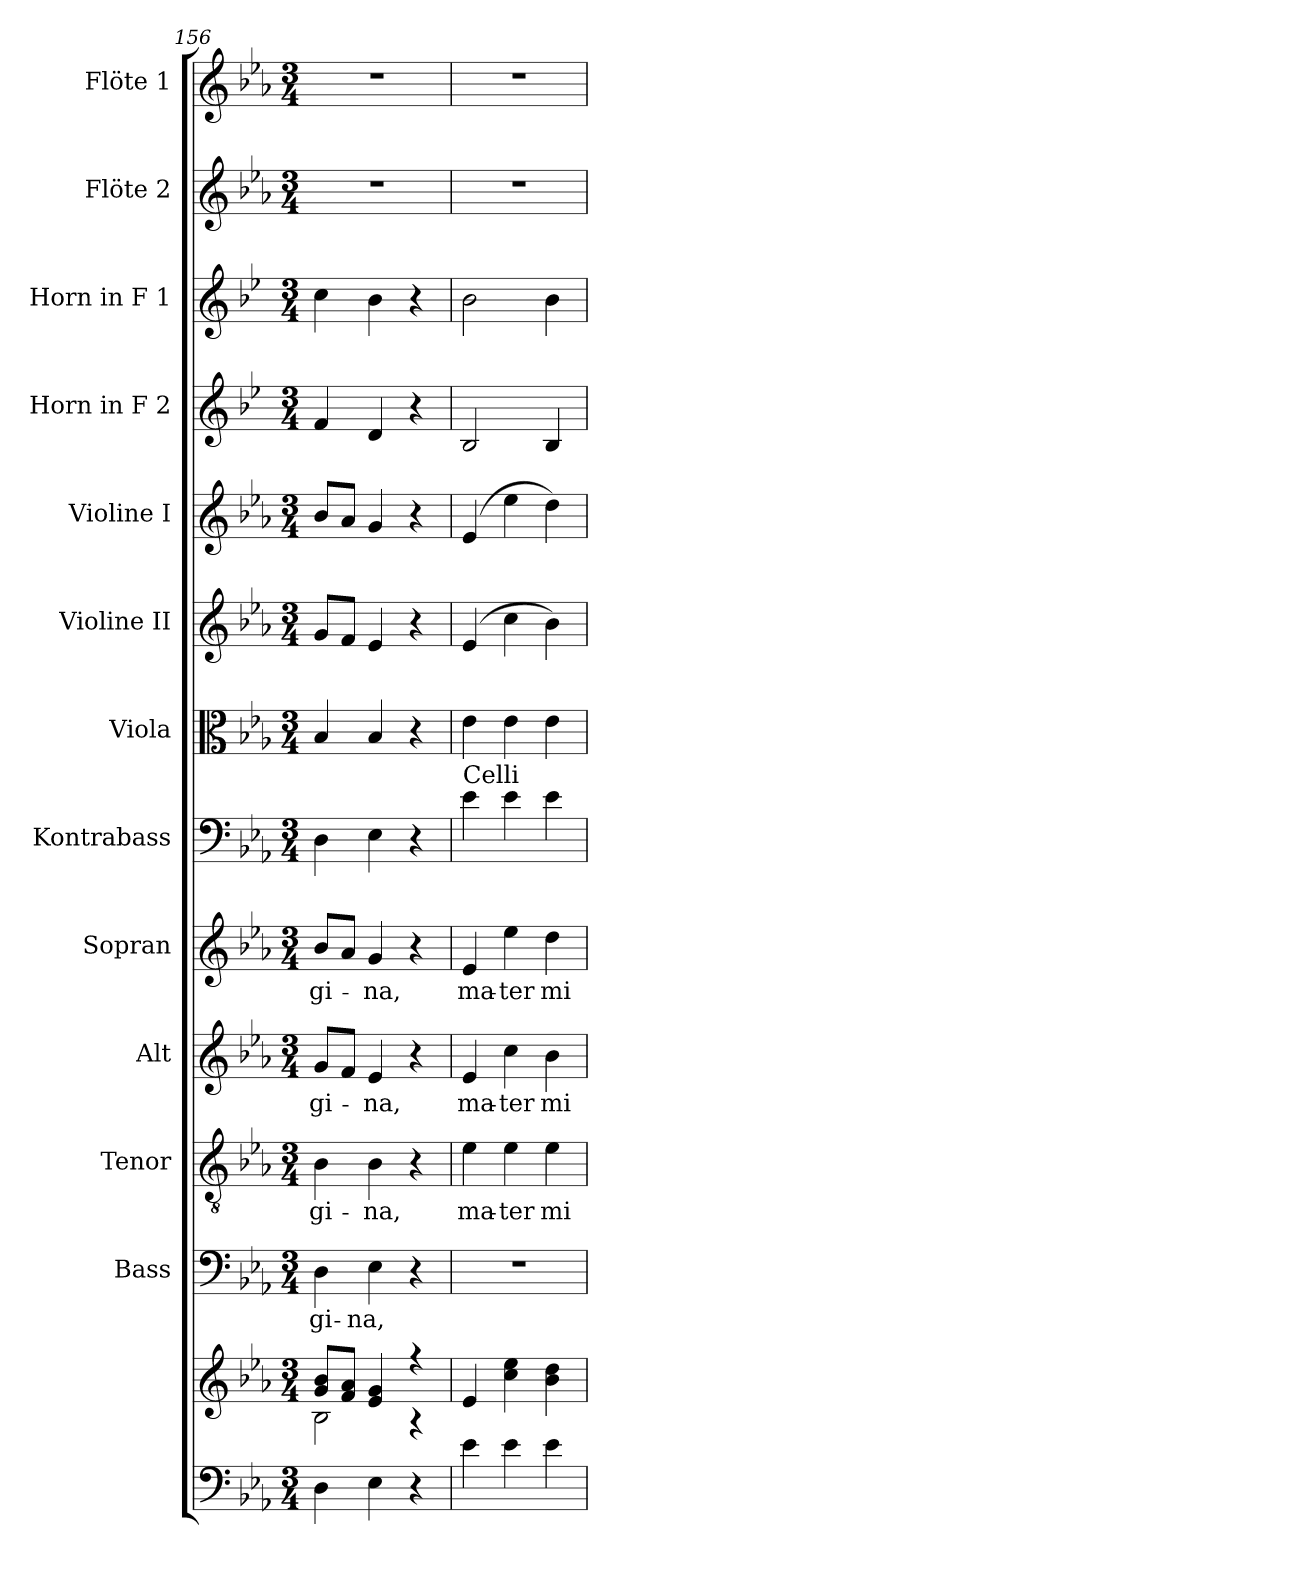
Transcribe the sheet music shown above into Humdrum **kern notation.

**kern	**kern	**kern	**text	**kern	**text	**kern	**text	**kern	**text	**kern	**kern	**kern	**kern	**kern	**kern	**kern	**kern
*part13	*part13	*part12	*part12	*part11	*part11	*part10	*part10	*part9	*part9	*part8	*part7	*part6	*part5	*part4	*part3	*part2	*part1
*staff14	*staff13	*staff12	*staff12	*staff11	*staff11	*staff10	*staff10	*staff9	*staff9	*staff8	*staff7	*staff6	*staff5	*staff4	*staff3	*staff2	*staff1
*	*	*I"Bass	*	*I"Tenor	*	*I"Alt	*	*I"Sopran	*	*I"Kontrabass	*I"Viola	*I"Violine II	*I"Violine I	*I"Horn in F 2	*I"Horn in F 1	*I"Flöte 2	*I"Flöte 1
*	*	*I'B.	*	*I'T.	*	*I'A.	*	*I'S.	*	*I'Kb.	*I'Vla.	*I'Vl. II	*I'Vl. I	*I'Hrn. F 2	*I'Hrn. F 1	*I'Fl. 2	*I'Fl. 1
*clefF4	*clefG2	*clefF4	*	*clefGv2	*	*clefG2	*	*clefG2	*	*clefF4	*clefC3	*clefG2	*clefG2	*clefG2	*clefG2	*clefG2	*clefG2
*	*	*	*	*	*	*	*	*	*	*ITrd7c12	*	*	*	*ITrd4c7	*ITrd4c7	*	*
*k[b-e-a-]	*k[b-e-a-]	*k[b-e-a-]	*	*k[b-e-a-]	*	*k[b-e-a-]	*	*k[b-e-a-]	*	*k[b-e-a-]	*k[b-e-a-]	*k[b-e-a-]	*k[b-e-a-]	*k[b-e-a-]	*k[b-e-a-]	*k[b-e-a-]	*k[b-e-a-]
*E-:	*E-:	*E-:	*	*E-:	*	*E-:	*	*E-:	*	*E-:	*E-:	*E-:	*E-:	*E-:	*E-:	*E-:	*E-:
*M3/4	*M3/4	*M3/4	*	*M3/4	*	*M3/4	*	*M3/4	*	*M3/4	*M3/4	*M3/4	*M3/4	*M3/4	*M3/4	*M3/4	*M3/4
=156	=156	=156	=156	=156	=156	=156	=156	=156	=156	=156	=156	=156	=156	=156	=156	=156	=156
*	*^	*	*	*	*	*	*	*	*	*	*	*	*	*	*	*	*
!	!	!	!	!LO:LY:b	!	!LO:LY:b	!	!LO:LY:b	!	!LO:LY:b	!	!	!	!	!	!	!	!
4D\	8g/ 8b-/L	2B-\	4D\	-gi-	4B-\	-gi-	8g/L	-gi-	8b-/L	-gi-	4DD\	4B-/	8g/L	8b-/L	4B-/	4f\	2.r	2.r
.	8f/ 8a-/J	.	.	.	.	.	8f/J	.	8a-/J	.	.	.	8f/J	8a-/J	.	.	.	.
!	!	!	!	!LO:LY:b	!	!LO:LY:b	!	!LO:LY:b	!	!LO:LY:b	!	!	!	!	!	!	!	!
4E-\	4e-/ 4g/	.	4E-\	-na,	4B-\	-na,	4e-/	-na,	4g/	-na,	4EE-\	4B-/	4e-/	4g/	4G/	4e-\	.	.
4r	4r	4r	4r	.	4r	.	4r	.	4r	.	4r	4r	4r	4r	4r	4r	.	.
=157	=157	=157	=157	=157	=157	=157	=157	=157	=157	=157	=157	=157	=157	=157	=157	=157	=157	=157
!	!	!	!	!	!	!	!	!	!	!	!LO:TX:a:t=Celli	!	!	!	!	!	!	!
!	!	!	!	!	!	!LO:LY:b	!	!LO:LY:b	!	!LO:LY:b	!	!	!	!	!	!	!	!
*	*v	*v	*	*	*	*	*	*	*	*	*	*	*	*	*	*	*	*
4e-\	4e-/	2.r	.	4e-\	ma-	4e-/	ma-	4e-/	ma-	4E-\	4e-\	(4e-/	(4e-/	2E-/	2e-\	2.r	2.r
!	!	!	!	!	!LO:LY:b	!	!LO:LY:b	!	!LO:LY:b	!	!	!	!	!	!	!	!
4e-\	4cc\ 4ee-\	.	.	4e-\	-ter	4cc\	-ter	4ee-\	-ter	4E-\	4e-\	4cc\	4ee-\	.	.	.	.
!	!	!	!	!	!LO:LY:b	!	!LO:LY:b	!	!LO:LY:b	!	!	!	!	!	!	!	!
4e-\	4b-\ 4dd\	.	.	4e-\	mi-	4b-\	mi-	4dd\	mi-	4E-\	4e-\	4b-\)	4dd\)	4E-/	4e-\	.	.
=	=	=	=	=	=	=	=	=	=	=	=	=	=	=	=	=	=
*-	*-	*-	*-	*-	*-	*-	*-	*-	*-	*-	*-	*-	*-	*-	*-	*-	*-
